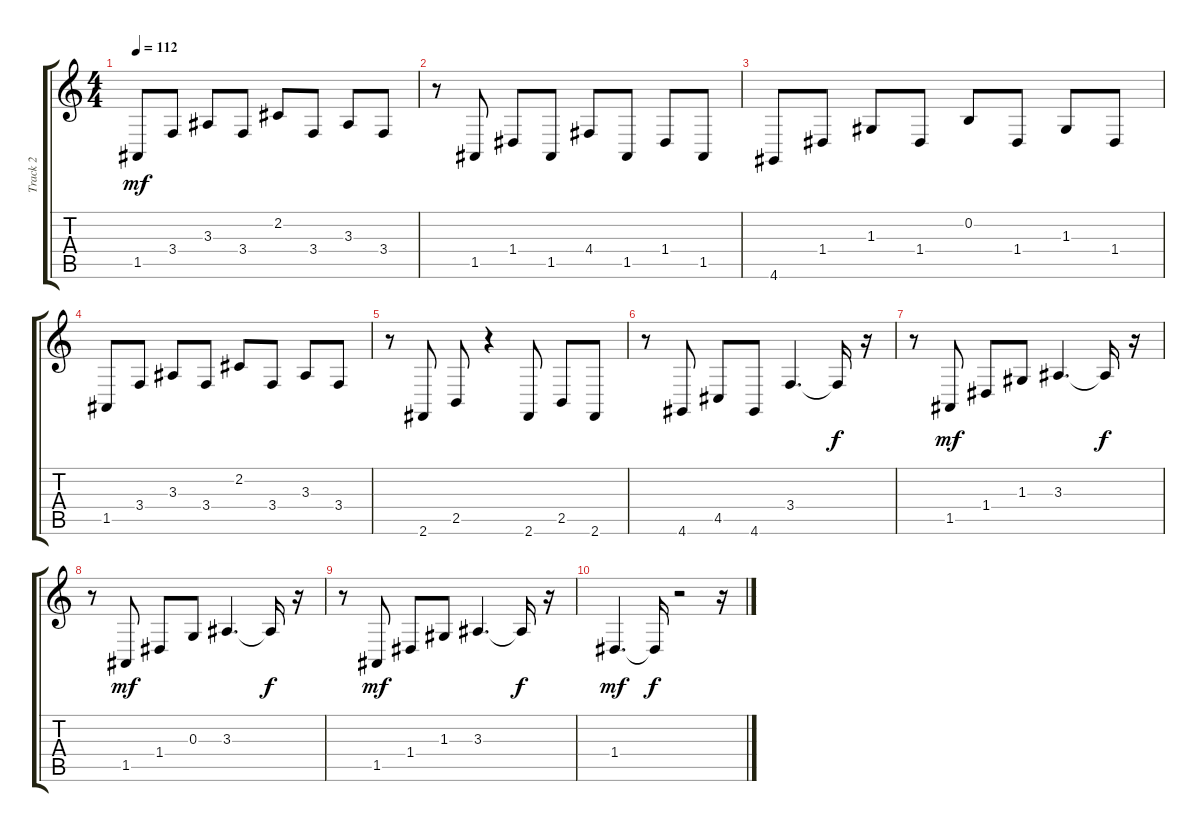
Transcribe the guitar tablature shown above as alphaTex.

\track ("Track 2" "Track 2") {instrument acousticgrandpiano}
\staff {score tabs}
\tuning (E4 B3 G3 D3 A2 E2) {hide}
\ts (4 4)
\tempo 112
\clef g2
\ks c
1.5.8{dy mf} 3.4.8 3.3.8 3.4.8 2.2.8 3.4.8 3.3.8 3.4.8 |
r.8 1.5.8 1.4.8 1.5.8 4.4.8 1.5.8 1.4.8 1.5.8 |
4.6.8 1.4.8 1.3.8 1.4.8 0.2.8 1.4.8 1.3.8 1.4.8 |
1.5.8 3.4.8 3.3.8 3.4.8 2.2.8 3.4.8 3.3.8 3.4.8 |
r.8 2.6.8 2.5.8 r.4 2.6.8 2.5.8 2.6.8 |
r.8 4.6.8 4.5.8 4.6.8 3.4.4{d} 3.4{t}.16{dy f} r.16 |
r.8 1.5.8{dy mf} 1.4.8 1.3.8 3.3.4{d} 3.3{t}.16{dy f} r.16 |
r.8 1.5.8{dy mf} 1.4.8 0.3.8 3.3.4{d} 3.3{t}.16{dy f} r.16 |
r.8 1.5.8{dy mf} 1.4.8 1.3.8 3.3.4{d} 3.3{t}.16{dy f} r.16 |
1.4.4{d dy mf} 1.4{t}.16{dy f} r.2 r.16
